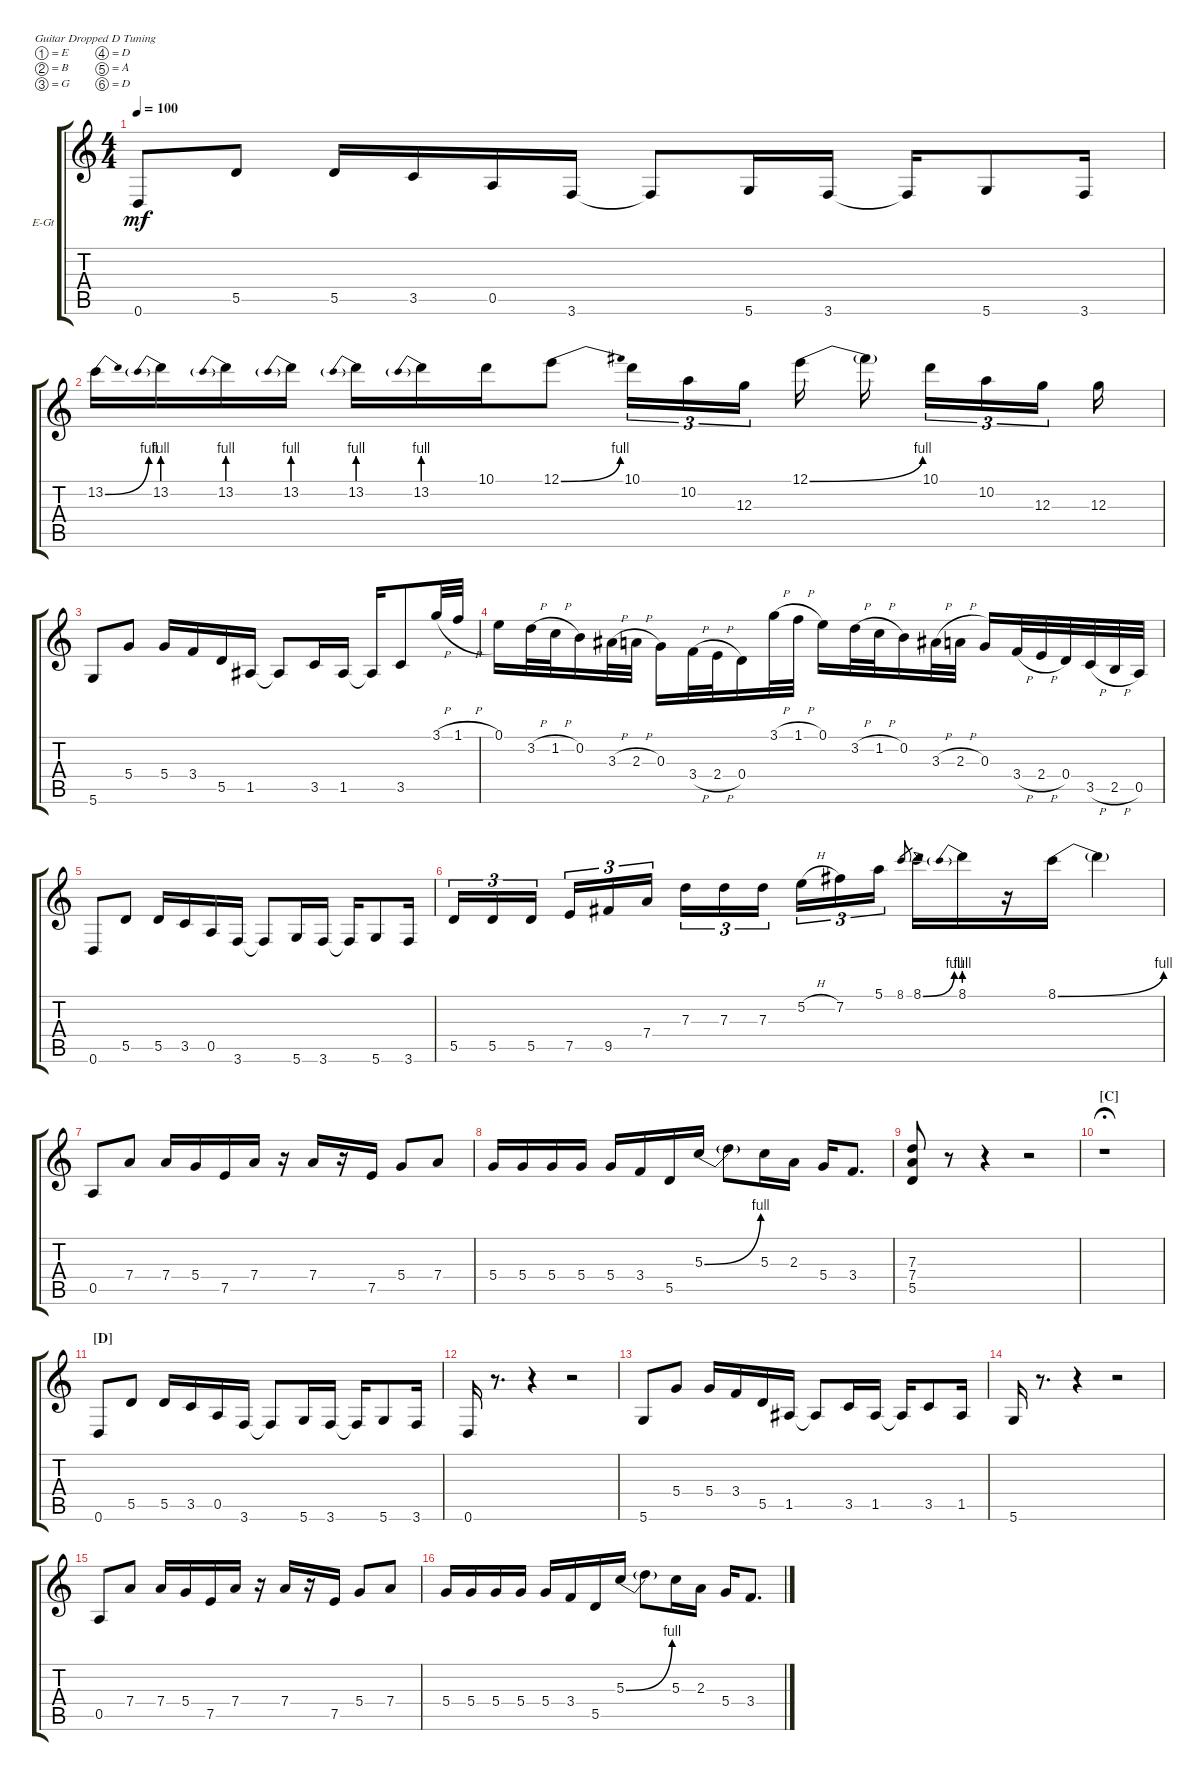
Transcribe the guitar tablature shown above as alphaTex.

\defaultSystemsLayout 4
\bracketExtendMode groupsimilarinstruments
\firstSystemTrackNameOrientation horizontal
\otherSystemsTrackNameOrientation horizontal
\track ("Jimmy Page" "E-Gt") {instrument distortionguitar}
\staff {score tabs}
\tuning (E4 B3 G3 D3 A2 D2)
\ts (4 4)
\tempo 100
\clef g2
\ks c
0.6.8{dy mf} 5.5.8 5.5.16 3.5.16 0.5.16 3.6.16 3.6{t}.8 5.6.16 3.6.16 3.6{t}.16 5.6.8 3.6.16 |
13.2{be (bend 0 0 15 4)}.16 13.2{be (prebend 0 4 60 4)}.16 13.2{be (prebend 0 4 60 4)}.16 13.2{be (prebend 0 4 60 4)}.16 13.2{be (prebend 0 4 60 4)}.16 13.2{be (prebend 0 4 60 4)}.16 10.1.16 12.1{be (bend 0 0 15 4)}.8 10.1.16{tu (3 2)} 10.2.16{tu (3 2)} 12.3.16{tu (3 2)} 12.1{be (bend 0 0 15 4)}.16 12.1{t}.16 10.1.16{tu (3 2)} 10.2.16{tu (3 2)} 12.3.16{tu (3 2)} 12.3.16 |
5.6.8 5.4.8 5.4.16 3.4.16 5.5.16 1.5.16 1.5{t}.8 3.5.16 1.5.16 1.5{t}.16 3.5.8 3.1{h}.32 1.1{h}.32 |
0.1.16 3.2{h}.32 1.2{h}.32 0.2.16 3.3{h}.32 2.3{h}.32 0.3.16 3.4{h}.32 2.4{h}.32 0.4.16 3.1{h}.32 1.1{h}.32 0.1.16 3.2{h}.32 1.2{h}.32 0.2.16 3.3{h}.32 2.3{h}.32 0.3.16 3.4{h}.32 2.4{h}.32 0.4.32 3.5{h}.32 2.5{h}.32 0.5.32 |
0.6.8 5.5.8 5.5.16 3.5.16 0.5.16 3.6.16 3.6{t}.8 5.6.16 3.6.16 3.6{t}.16 5.6.8 3.6.16 |
5.5.16{tu (3 2)} 5.5.16{tu (3 2)} 5.5.16{tu (3 2)} 7.5.16{tu (3 2)} 9.5.16{tu (3 2)} 7.4.16{tu (3 2)} 7.3.16{tu (3 2)} 7.3.16{tu (3 2)} 7.3.16{tu (3 2)} 5.2{h}.16{tu (3 2)} 7.2.16{tu (3 2)} 5.1.16{tu (3 2)} 8.1.8{gr} 8.1{be (bend 0 0 15 4)}.16 8.1{be (prebend 0 4 60 4)}.16 r.16 8.1{be (bend 0 0 15 4)}.16 8.1{t}.4 |
0.5.8 7.4.8 7.4.16 5.4.16 7.5.16 7.4.16 r.16 7.4.16 r.16 7.5.16 5.4.8 7.4.8 |
5.4.16 5.4.16 5.4.16 5.4.16 5.4.16 3.4.16 5.5.16 5.3{be (bend 0 0 13.799999999999999 4)}.16 5.3{t}.8 5.3.16 2.3.16 5.4.16 3.4.8{d} |
(5.5 7.4 7.3).8 r.8 r.4 r.2 |
\section ("C" "")
r.1{fermata (medium 0.5)} |
\section ("D" "")
0.6.8 5.5.8 5.5.16 3.5.16 0.5.16 3.6.16 3.6{t}.8 5.6.16 3.6.16 3.6{t}.16 5.6.8 3.6.16 |
0.6.16 r.8{d} r.4 r.2 |
5.6.8 5.4.8 5.4.16 3.4.16 5.5.16 1.5.16 1.5{t}.8 3.5.16 1.5.16 1.5{t}.16 3.5.8 1.5.16 |
5.6.16 r.8{d} r.4 r.2 |
0.5.8 7.4.8 7.4.16 5.4.16 7.5.16 7.4.16 r.16 7.4.16 r.16 7.5.16 5.4.8 7.4.8 |
5.4.16 5.4.16 5.4.16 5.4.16 5.4.16 3.4.16 5.5.16 5.3{be (bend 0 0 13.799999999999999 4)}.16 5.3{t}.8 5.3.16 2.3.16 5.4.16 3.4.8{d}
